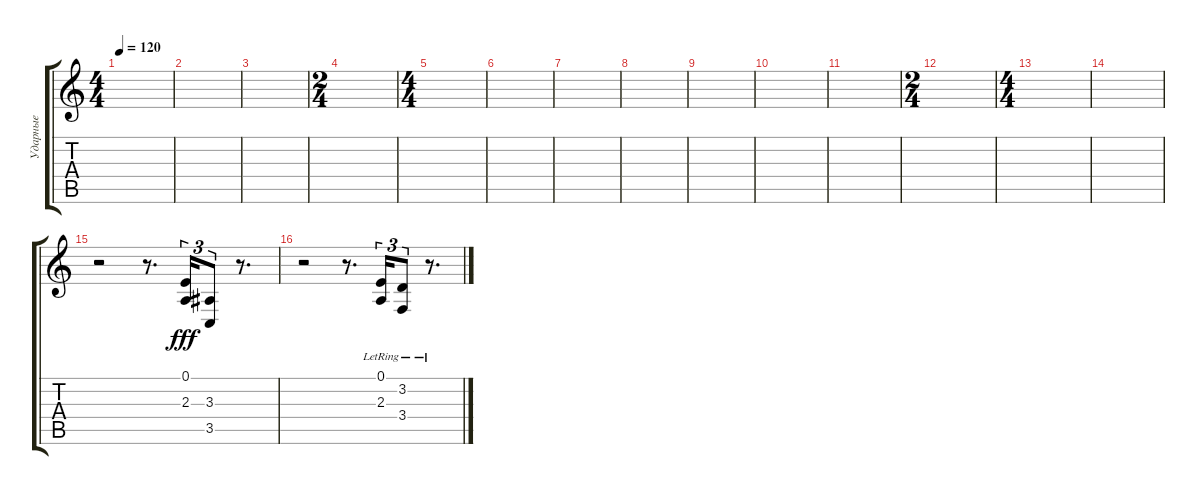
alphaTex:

\track ("Ударные" "Ударные") {instrument melodictom}
\staff {score tabs}
\tuning (E4 B3 G3 D3 A2 E2) {hide}
\ts (4 4)
\tempo 120
\clef g2
\ks c
|
|
|
\ts (2 4)
|
\ts (4 4)
|
|
|
|
|
|
|
\ts (2 4)
|
\ts (4 4)
|
|
r.2 r.8{d} (0.1 2.3).16{tu (3 2) dy fff instrument melodictom} (3.3 3.5).8{tu (3 2)} r.8{d} |
r.2 r.8{d} (0.1 2.3{lr}).16{tu (3 2) instrument melodictom} (3.2 3.4{lr}).8{tu (3 2)} r.8{d}
